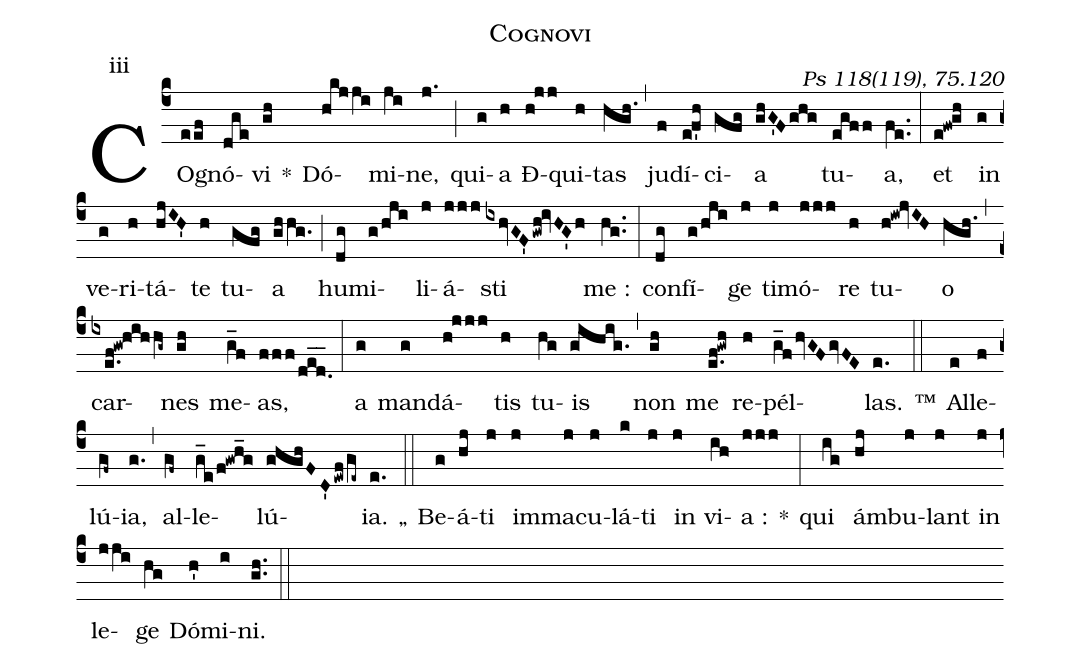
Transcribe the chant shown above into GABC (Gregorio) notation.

name:Cognovi;
commentary: Ps 118(119), 75.120;
mode:iii;
%%
(c4) CO(eef)gnó(dge)vi(gh) *() Dó(hkjji)mi(ji)ne,(j.) (;) qui(g)a(h) Ð(h!jj)qui(h)tas(hgh.) (,) ju(f)dí(e!f'h)ci(gfg)a(ghG'Fghg) tu(egff)a,(fe..) (:) et(e!fw!gh) in(g) ve(g)ri(h)tá(hjIH')te(h) tu(gfg)a(ghhg.) (;) hu(dg)mi(g/hji)li(j)á(jjj)sti(ixhvGF'gwh!ivHG'h) me~:(hg..) (:) con(dg)fí(g/hji)ge(j) ti(j)mó(jjj)re(h) tu(h!iw!jvIH)o(hgh.) (,) car(ixe.f!gw!hihhg~)nes(gh) me(g_f)as,(fff/ded.__) (:) a(g) man(g)dá(h!jjj)tis(h) tu(hg)is(gihig.) (,) non(gh) me(e.f!gwh) re(h)pél(g_fhvGFgvFE)las.(e.) ™(::) Al(e)le(f)lú(gf~)ia,(g.) (,) al(gf~)le(g_e/f!gwh_g)lú(ghghFD'ewf/ge~)ia.(e.) „(::) Be(g)á(hj)ti(j) im(j)ma(j)cu(j)lá(k)ti(j) in(j) vi(ih)a~:(jjj) *(:) qui(ig) ám(hj)bu(j)lant(j) in(j) le(jji)ge(hg) Dó(h')mi(i)ni.(gh..) (::)
